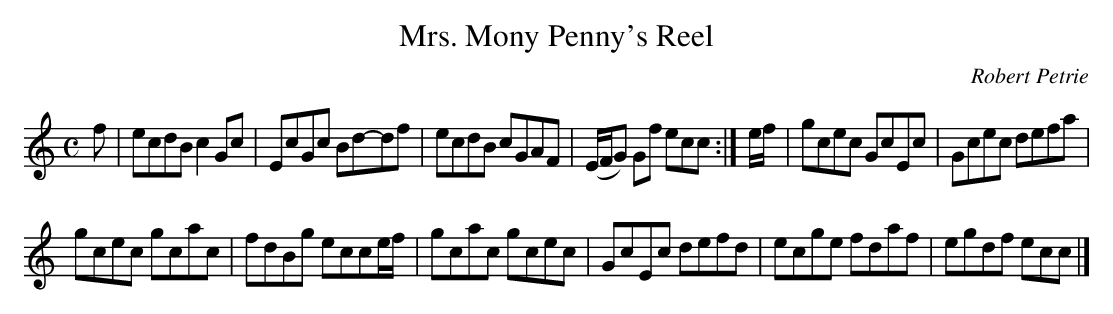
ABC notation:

X:1
T:Mrs. Mony Penny's Reel
C:Robert Petrie
L:1/8
M:C
K:C
f|ecdB c2 Gc|EcGc Bd-df|ecdB cGAF|(E/F/G) Gf ecc:|e/f/|gcec GcEc|Gcec defa|
gcec gcac|fdBg ecce/f/|gcac gcec|GcEc defd|ecge fdaf|egdf ecc|]
